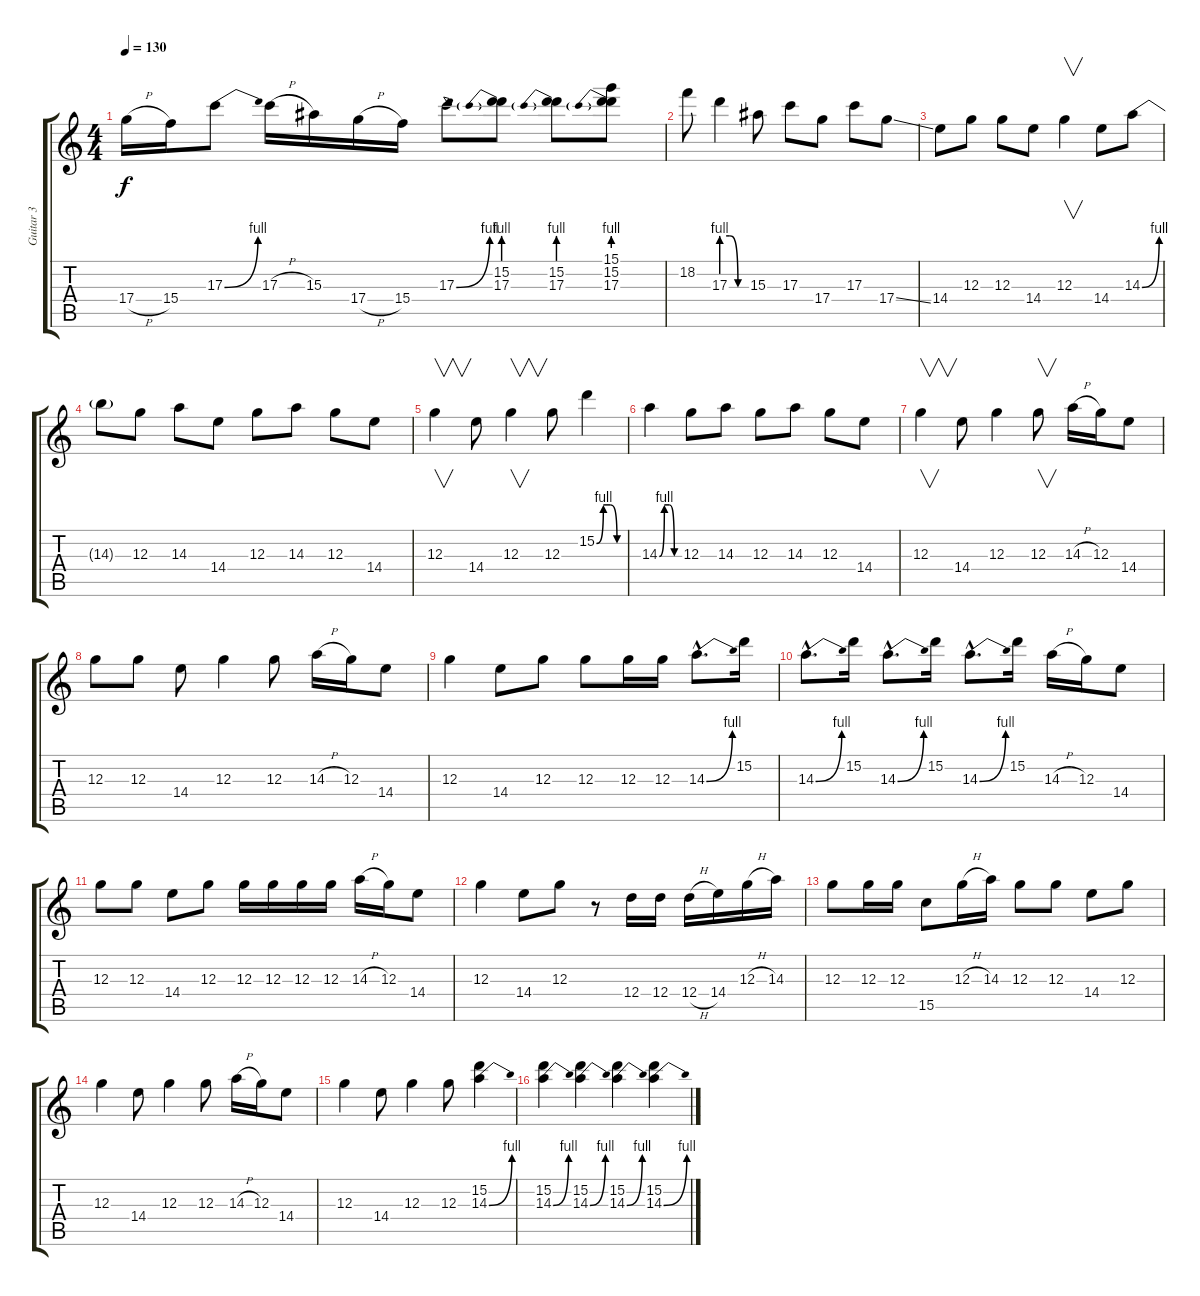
\track ("Guitar 3" "Guitar 3") {instrument distortionguitar}
\staff {score tabs}
\tuning (E4 B3 G3 D3 A2 E2) {hide}
\ts (4 4)
\tempo 130
\clef g2
\ks c
17.4{h}.16{dy f} 15.4.16 17.3{be (bend 0 0 60 4)}.8 17.3{h}.16 15.3.16 17.4{h}.16 15.4.16 17.3{be (bend 0 0 60 4)}.8 (15.2 17.3{be (prebend 0 4 60 4)}).8 (15.2 17.3{be (prebend 0 4 60 4)}).8 (15.1 15.2 17.3{be (prebend 0 4 60 4)}).8 |
18.2.8 17.3{be (custom 0 4 20 4 40 0 60 0)}.4 15.3.8 17.3.8 17.4.8 17.3.8 17.4{ss}.8 |
14.4.8 12.3.8 12.3.8 14.4.8 12.3.4{v} 14.4.8 14.3{be (bend 0 0 60 4)}.8 |
14.3{t}.8 12.3.8 14.3.8 14.4.8 12.3.8 14.3.8 12.3.8 14.4.8 |
12.3.4{v} 14.4.8 12.3.4{v} 12.3.8 15.2{be (custom 0 0 15 4 30 4 45 0 60 0)}.4 |
14.3{be (custom 0 0 15 4 30 4 45 0 60 0)}.4 12.3.8 14.3.8 12.3.8 14.3.8 12.3.8 14.4.8 |
12.3.4{v} 14.4.8 12.3.4 12.3.8{v} 14.3{h}.16 12.3.16 14.4.8 |
12.3.8 12.3.8 14.4.8 12.3.4 12.3.8 14.3{h}.16 12.3.16 14.4.8 |
12.3.4 14.4.8 12.3.8 12.3.8 12.3.16 12.3.16 14.3{be (bend 0 0 60 4) hac}.8{d} 15.2.16 |
14.3{be (bend 0 0 60 4) hac}.8{d} 15.2.16 14.3{be (bend 0 0 60 4) hac}.8{d} 15.2.16 14.3{be (bend 0 0 60 4) hac}.8{d} 15.2.16 14.3{h}.16 12.3.16 14.4.8 |
12.3.8 12.3.8 14.4.8 12.3.8 12.3.16 12.3.16 12.3.16 12.3.16 14.3{h}.16 12.3.16 14.4.8 |
12.3.4 14.4.8 12.3.8 r.8 12.4.16 12.4.16 12.4{h}.16 14.4.16 12.3{h}.16 14.3.16 |
12.3.8 12.3.16 12.3.16 15.5.8 12.3{h}.16 14.3.16 12.3.8 12.3.8 14.4.8 12.3.8 |
12.3.4 14.4.8 12.3.4 12.3.8 14.3{h}.16 12.3.16 14.4.8 |
12.3.4 14.4.8 12.3.4 12.3.8 (15.2 14.3{be (bend 0 0 60 4)}).4 |
(15.2 14.3{be (bend 0 0 60 4)}).4 (15.2 14.3{be (bend 0 0 60 4)}).4 (15.2 14.3{be (bend 0 0 60 4)}).4 (15.2 14.3{be (bend 0 0 60 4)}).4
